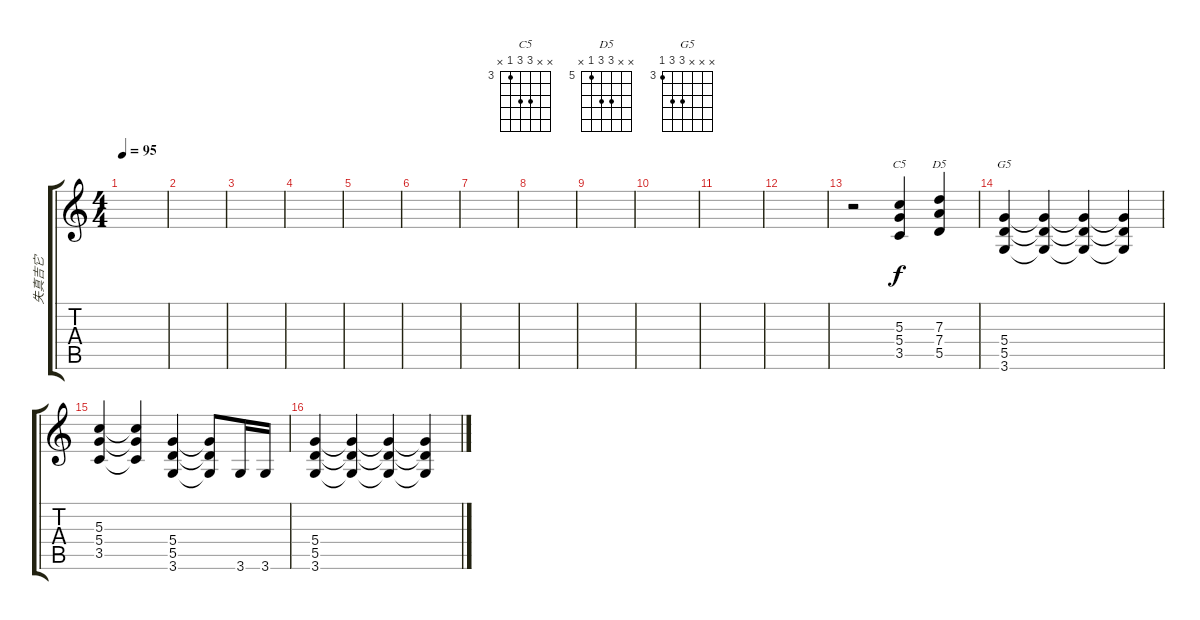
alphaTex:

\track ("失真吉它" "失真吉它") {instrument overdrivenguitar}
\staff {score tabs}
\tuning (E4 B3 G3 D3 A2 E2) {hide}
\chord ("C5" x x 5 5 3 x) {firstfret 3}
\chord ("D5" x x 7 7 5 x) {firstfret 5}
\chord ("G5" x x x 5 5 3) {firstfret 3}
\ts (4 4)
\tempo 95
\clef g2
\ks c
|
|
|
|
|
|
|
|
|
|
|
|
r.2 (5.3 5.4 3.5).4{ch "C5"} (7.3 7.4 5.5).4{ch "D5"} |
(5.4 5.5 3.6).4{ch "G5"} (5.4{t} 5.5{t} 3.6{t}).4 (5.4{t} 5.5{t} 3.6{t}).4 (5.4{t} 5.5{t} 3.6{t}).4 |
(5.3 5.4 3.5).4 (5.3{t} 5.4{t} 3.5{t}).4 (5.4 5.5 3.6).4 (5.4{t} 5.5{t} 3.6{t}).8 3.6.16 3.6.16 |
(5.4 5.5 3.6).4 (5.4{t} 5.5{t} 3.6{t}).4 (5.4{t} 5.5{t} 3.6{t}).4 (5.4{t} 5.5{t} 3.6{t}).4
